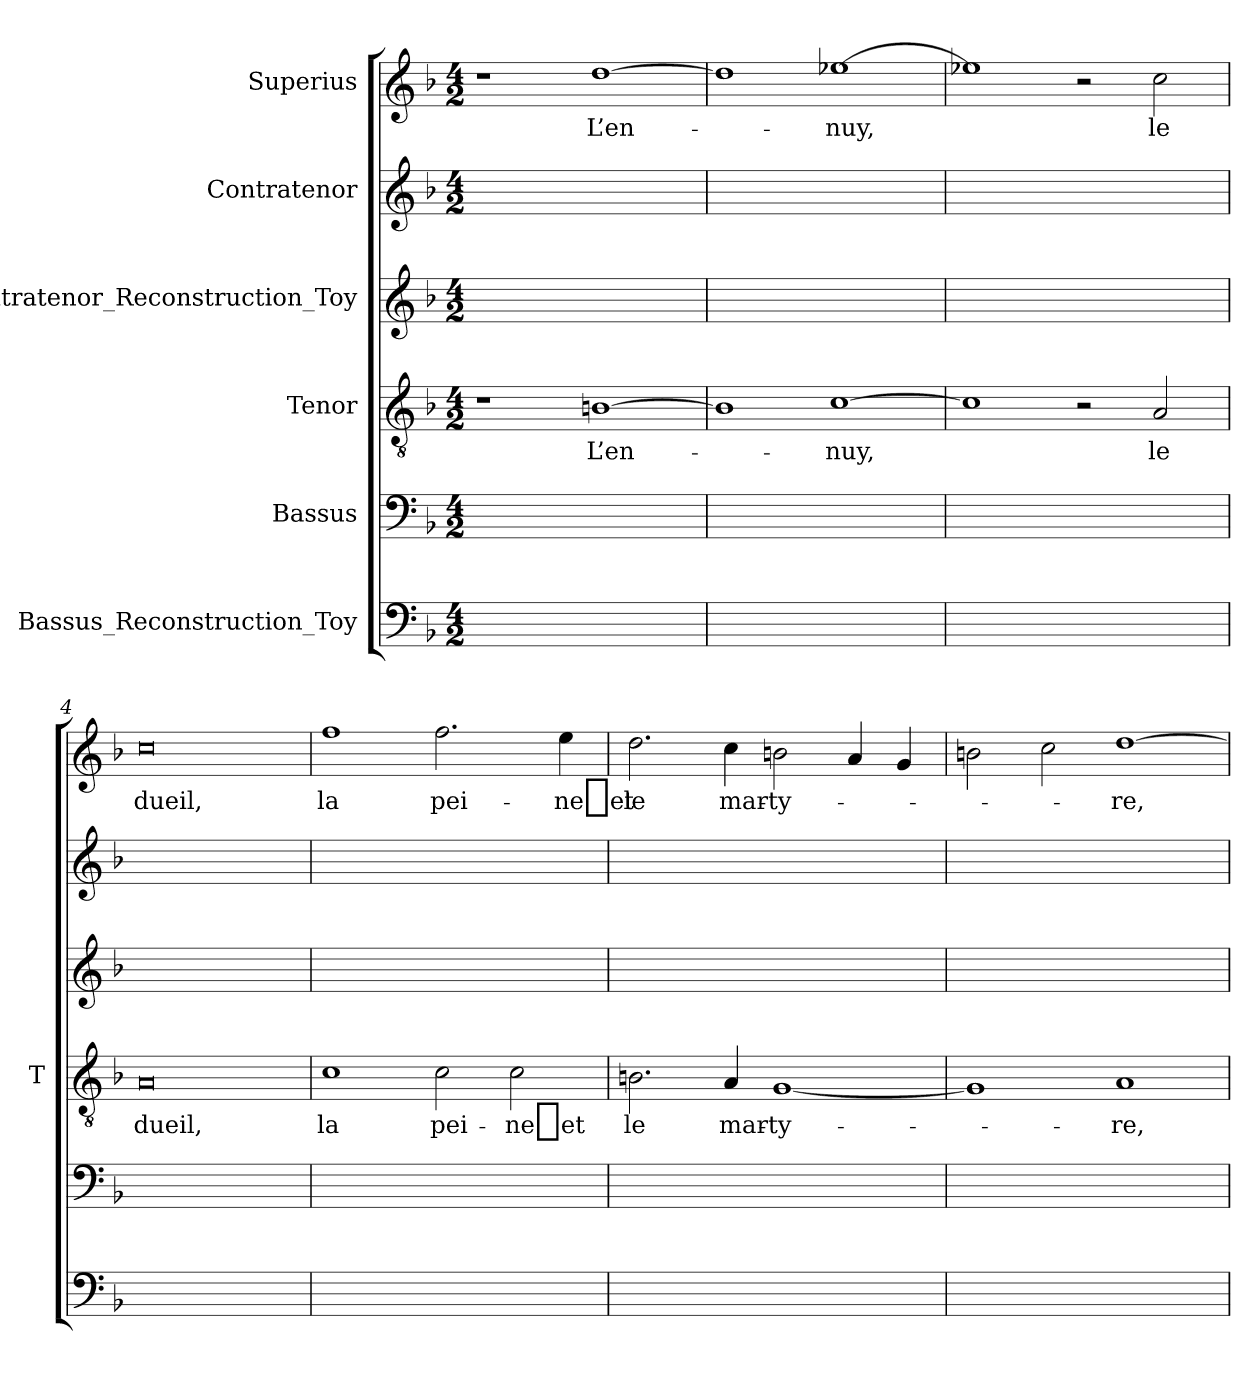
**kern	**kern	**kern	**text	**kern	**kern	**kern	**text
*part6	*part5	*part4	*part4	*part3	*part2	*part1	*part1
*staff6	*staff5	*staff4	*staff4	*staff3	*staff2	*staff1	*staff1
*I"Bassus_Reconstruction_Toy	*I"Bassus	*I"Tenor	*	*I"Contratenor_Reconstruction_Toy	*I"Contratenor	*I"Superius	*
*	*	*I'T	*	*	*	*	*
*clefF4	*clefF4	*clefGv2	*	*clefG2	*clefG2	*clefG2	*
*k[b-]	*k[b-]	*k[b-]	*	*k[b-]	*k[b-]	*k[b-]	*
*M4/2	*M4/2	*M4/2	*	*M4/2	*M4/2	*M4/2	*
=1	=1	=1	=1	=1	=1	=1	=1
0ryy	0ryy	1r	.	0ryy	0ryy	1r	.
.	.	[1Bn	L’en-	.	.	[1dd	L’en-
=2	=2	=2	=2	=2	=2	=2	=2
0ryy	0ryy	1Bn]	.	0ryy	0ryy	1dd]	.
.	.	[1c	-nuy,	.	.	[1ee-X	-nuy,
=3	=3	=3	=3	=3	=3	=3	=3
0ryy	0ryy	1c]	.	0ryy	0ryy	1ee-X]	.
.	.	2r	.	.	.	2r	.
.	.	2A	-le	.	.	2cc	-le
=4	=4	=4	=4	=4	=4	=4	=4
0ryy	0ryy	0A	-dueil,	0ryy	0ryy	0cc	-dueil,
=5	=5	=5	=5	=5	=5	=5	=5
0ryy	0ryy	1c	-la	0ryy	0ryy	1ff	-la
.	.	2c	pei-	.	.	2.ff	pei-
.	.	2c	-ne_et	.	.	.	.
.	.	.	.	.	.	4ee	-ne_et
=6	=6	=6	=6	=6	=6	=6	=6
0ryy	0ryy	2.B	-le	0ryy	0ryy	2.dd	-le
.	.	4A	mar-	.	.	4cc	mar-
.	.	[1G	ty-	.	.	2b	ty-
.	.	.	.	.	.	4a	.
.	.	.	.	.	.	4g	.
=7	=7	=7	=7	=7	=7	=7	=7
0ryy	0ryy	1G]	.	0ryy	0ryy	2b	.
.	.	.	.	.	.	2cc	.
.	.	1A	-re,	.	.	[1dd	-re,
=	=	=	=	=	=	=	=
*-	*-	*-	*-	*-	*-	*-	*-
